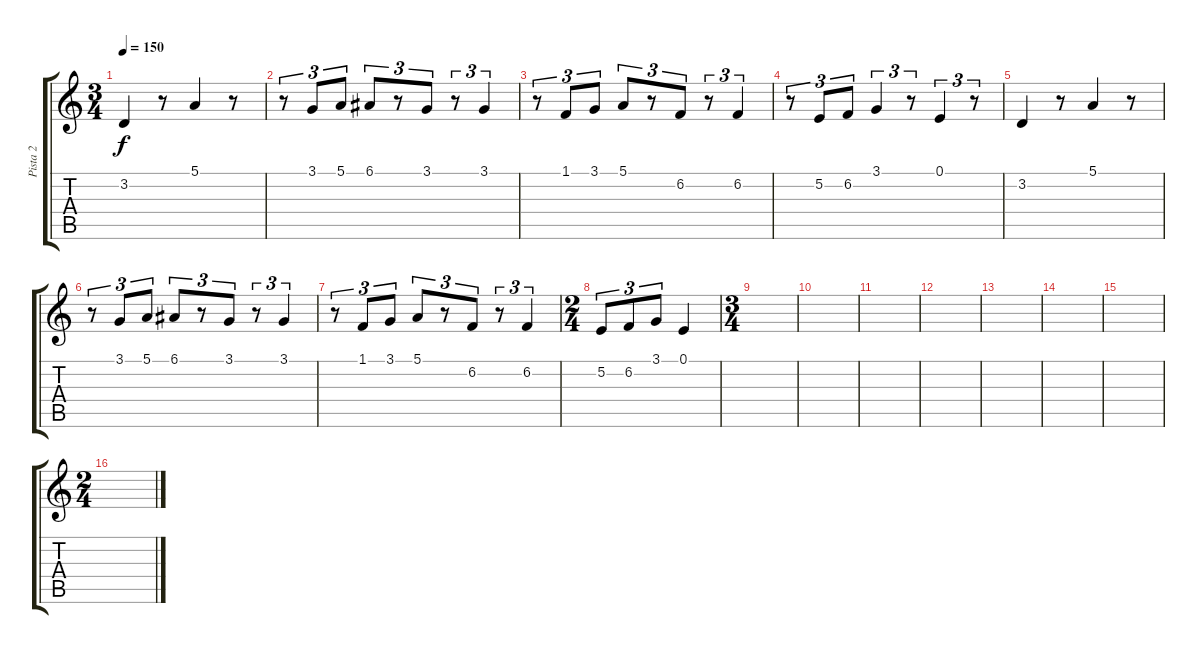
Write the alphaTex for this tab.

\track ("Pista 2" "Pista 2") {instrument flute}
\staff {score tabs}
\tuning (E4 B3 G3 D3 A2 E2) {hide}
\ts (3 4)
\tempo 150
\clef g2
\ks c
3.2.4{dy f volume 10} r.8 5.1.4 r.8 |
r.8{tu (3 2)} 3.1.8{tu (3 2)} 5.1.8{tu (3 2)} 6.1.8{tu (3 2)} r.8{tu (3 2)} 3.1.8{tu (3 2)} r.8{tu (3 2)} 3.1.4{tu (3 2)} |
r.8{tu (3 2)} 1.1.8{tu (3 2)} 3.1.8{tu (3 2)} 5.1.8{tu (3 2)} r.8{tu (3 2)} 6.2.8{tu (3 2)} r.8{tu (3 2)} 6.2.4{tu (3 2)} |
r.8{tu (3 2)} 5.2.8{tu (3 2)} 6.2.8{tu (3 2)} 3.1.4{tu (3 2)} r.8{tu (3 2)} 0.1.4{tu (3 2)} r.8{tu (3 2)} |
3.2.4 r.8 5.1.4 r.8 |
r.8{tu (3 2)} 3.1.8{tu (3 2)} 5.1.8{tu (3 2)} 6.1.8{tu (3 2)} r.8{tu (3 2)} 3.1.8{tu (3 2)} r.8{tu (3 2)} 3.1.4{tu (3 2)} |
r.8{tu (3 2)} 1.1.8{tu (3 2)} 3.1.8{tu (3 2)} 5.1.8{tu (3 2)} r.8{tu (3 2)} 6.2.8{tu (3 2)} r.8{tu (3 2)} 6.2.4{tu (3 2)} |
\ts (2 4)
5.2.8{tu (3 2)} 6.2.8{tu (3 2)} 3.1.8{tu (3 2)} 0.1.4 |
\ts (3 4)
|
|
|
|
|
|
|
\ts (2 4)
